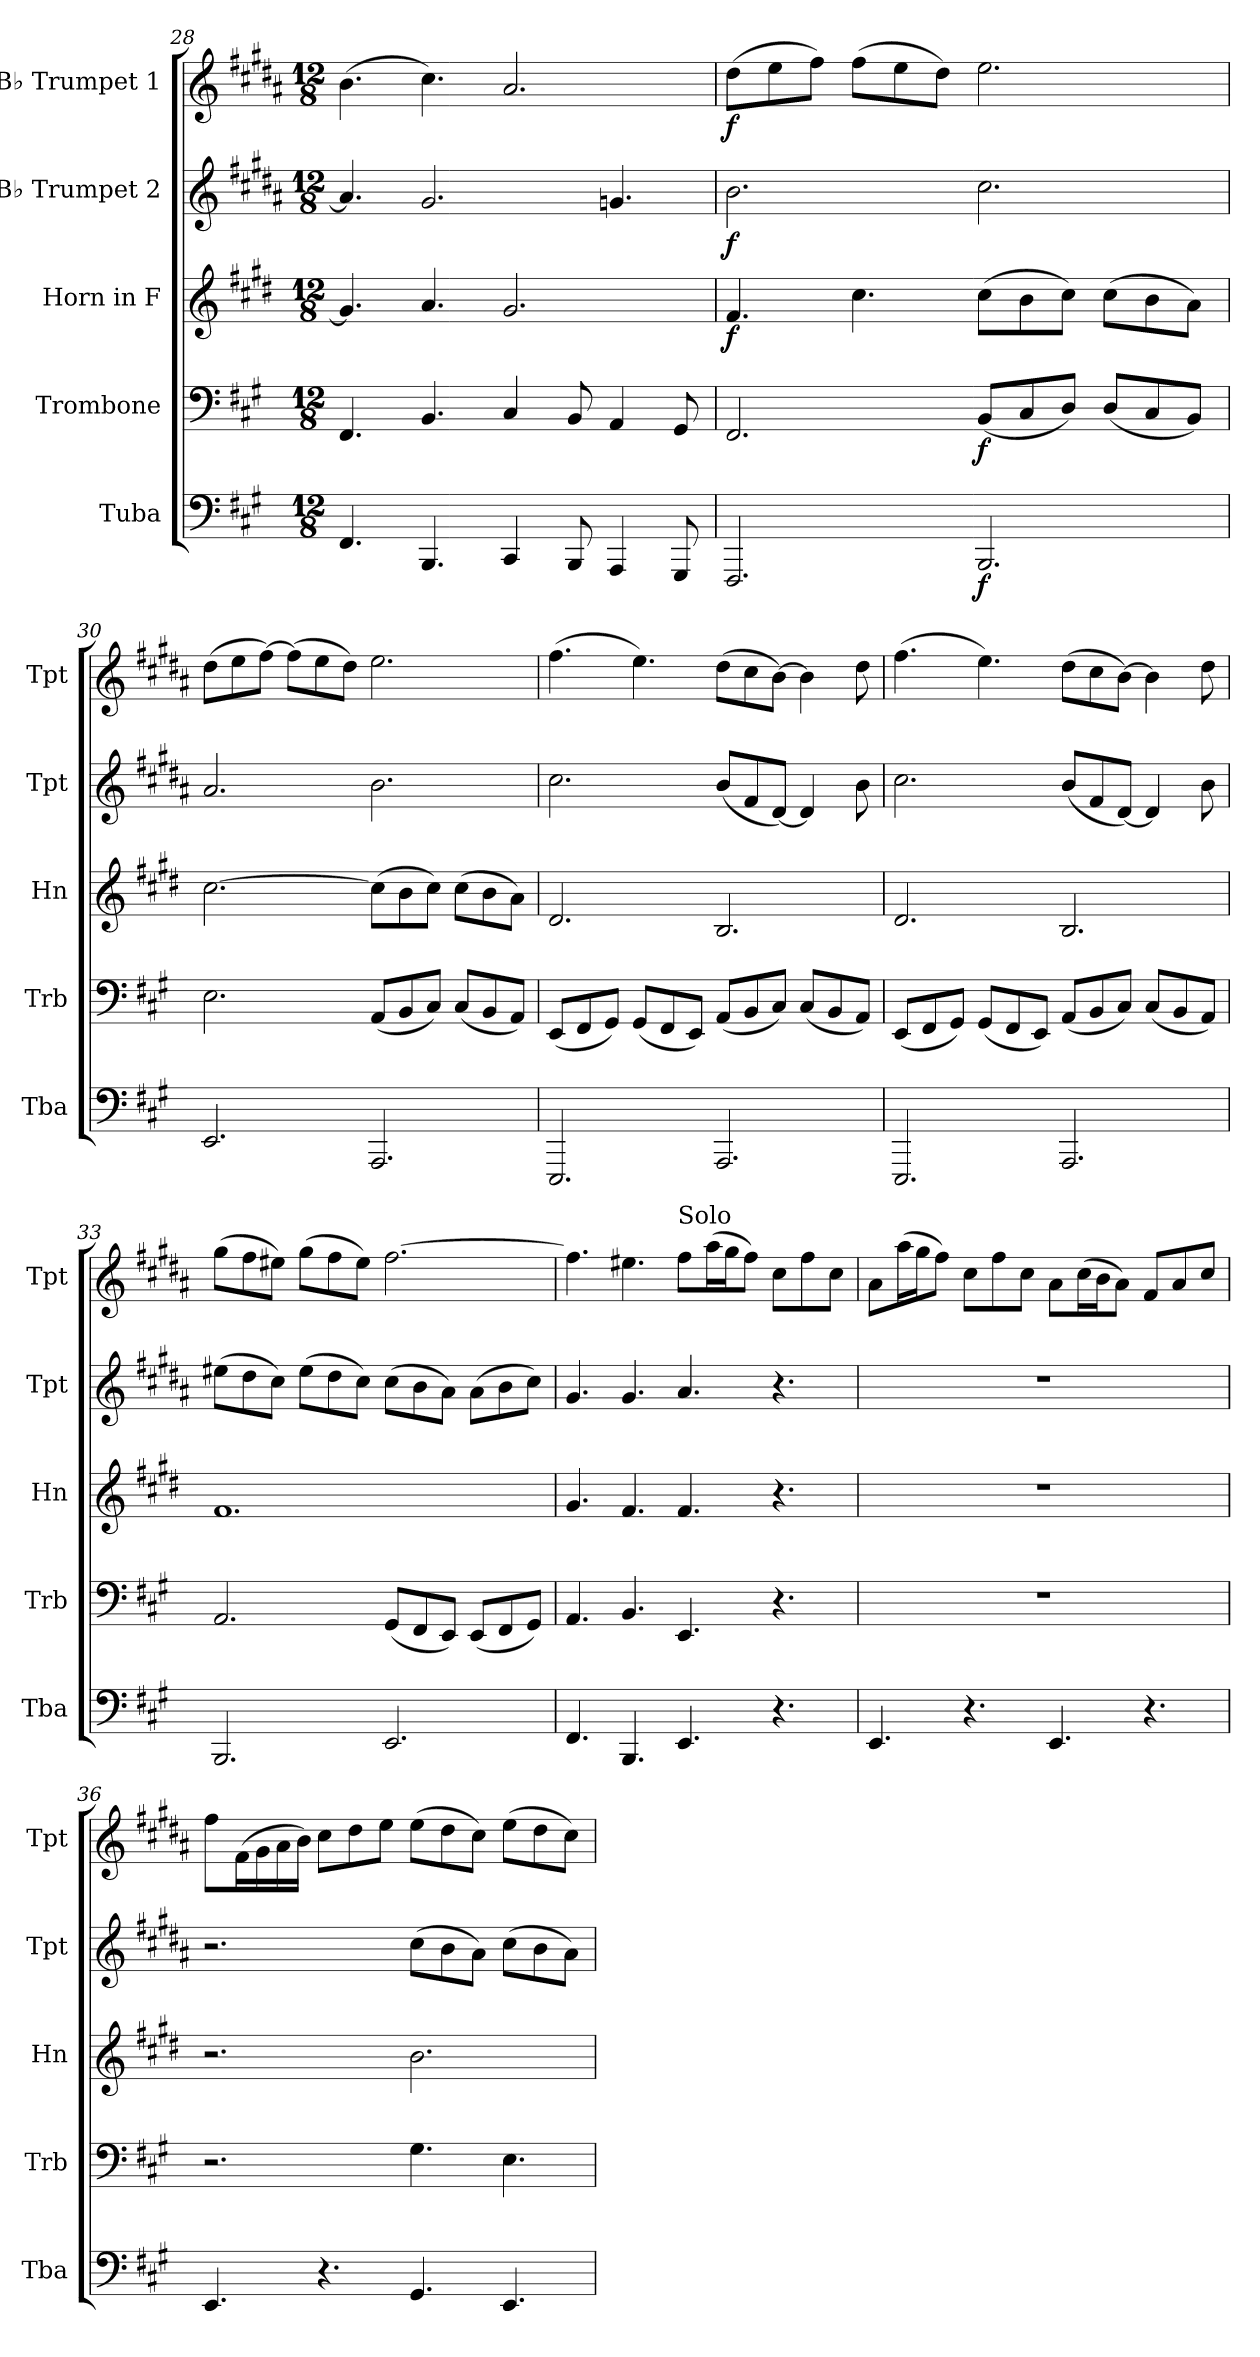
**kern	**dynam	**kern	**dynam	**kern	**dynam	**kern	**dynam	**kern	**dynam
*part5	*part5	*part4	*part4	*part3	*part3	*part2	*part2	*part1	*part1
*staff5	*staff5	*staff4	*staff4	*staff3	*staff3	*staff2	*staff2	*staff1	*staff1
*I"Tuba	*	*I"Trombone	*	*I"Horn in F	*	*I"B♭ Trumpet 2	*	*I"B♭ Trumpet 1	*
*I'Tba	*	*I'Trb	*	*I'Hn	*	*I'Tpt	*	*I'Tpt	*
*clefF4	*	*clefF4	*	*clefG2	*	*clefG2	*	*clefG2	*
*	*	*	*	*ITrd4c7	*	*ITrd1c2	*	*ITrd1c2	*
*k[f#c#g#]	*	*k[f#c#g#]	*	*k[f#c#g#]	*	*k[f#c#g#]	*	*k[f#c#g#]	*
*M12/8	*	*M12/8	*	*M12/8	*	*M12/8	*	*M12/8	*
=28	=28	=28	=28	=28	=28	=28	=28	=28	=28
4.FF#/	.	4.FF#/	.	4.c#/]	.	4.g#/]	.	(>4.a\	.
4.BBB/	.	4.BB/	.	4.d/	.	2.f#/	.	4.b\)	.
4CC#/	.	4C#/	.	2.c#/	.	.	.	2.g#/	.
8BBB/	.	8BB/	.	.	.	.	.	.	.
4AAA/	.	4AA/	.	.	.	4.fn/	.	.	.
8GGG#/	.	8GG#/	.	.	.	.	.	.	.
=29	=29	=29	=29	=29	=29	=29	=29	=29	=29
!	!	!	!	!	!LO:DY:b	!	!LO:DY:b	!	!LO:DY:b
2.FFF#/	.	2.FF#/	.	4.B/	f	2.a\	f	(>8cc#\L	f
.	.	.	.	.	.	.	.	8dd\	.
.	.	.	.	.	.	.	.	8ee\J)	.
.	.	.	.	4.f#\	.	.	.	(>8ee\L	.
.	.	.	.	.	.	.	.	8dd\	.
.	.	.	.	.	.	.	.	8cc#\J)	.
!	!LO:DY:b	!	!LO:DY:b	!	!	!	!	!	!
2.BBB/	f	(<8BB/L	f	(>8f#\L	.	2.b\	.	2.dd\	.
.	.	8C#/	.	8e\	.	.	.	.	.
.	.	8D/J)	.	8f#\J)	.	.	.	.	.
.	.	(<8D/L	.	(>8f#\L	.	.	.	.	.
.	.	8C#/	.	8e\	.	.	.	.	.
.	.	8BB/J)	.	8d\J)	.	.	.	.	.
=30	=30	=30	=30	=30	=30	=30	=30	=30	=30
2.EE/	.	2.E\	.	[2.f#\	.	2.g#/	.	(>8cc#\L	.
.	.	.	.	.	.	.	.	8dd\	.
.	.	.	.	.	.	.	.	[8ee\J)	.
.	.	.	.	.	.	.	.	(>8ee\L]	.
.	.	.	.	.	.	.	.	8dd\	.
.	.	.	.	.	.	.	.	8cc#\J)	.
2.AAA/	.	(<8AA/L	.	(>8f#\L]	.	2.a\	.	2.dd\	.
.	.	8BB/	.	8e\	.	.	.	.	.
.	.	8C#/J)	.	8f#\J)	.	.	.	.	.
.	.	(<8C#/L	.	(>8f#\L	.	.	.	.	.
.	.	8BB/	.	8e\	.	.	.	.	.
.	.	8AA/J)	.	8d\J)	.	.	.	.	.
!!LO:PB:g=z
=31	=31	=31	=31	=31	=31	=31	=31	=31	=31
2.EEE/	.	(<8EE/L	.	2.G#/	.	2.b\	.	(>4.ee\	.
.	.	8FF#/	.	.	.	.	.	.	.
.	.	8GG#/J)	.	.	.	.	.	.	.
.	.	(<8GG#/L	.	.	.	.	.	4.dd\)	.
.	.	8FF#/	.	.	.	.	.	.	.
.	.	8EE/J)	.	.	.	.	.	.	.
2.AAA/	.	(<8AA/L	.	2.E/	.	(<8a/L	.	(>8cc#\L	.
.	.	8BB/	.	.	.	8e/	.	8b\	.
.	.	8C#/J)	.	.	.	[8c#/J)	.	[8a\J)	.
.	.	(<8C#/L	.	.	.	4c#/]	.	4a\]	.
.	.	8BB/	.	.	.	.	.	.	.
.	.	8AA/J)	.	.	.	8a\	.	8cc#\	.
=32	=32	=32	=32	=32	=32	=32	=32	=32	=32
2.EEE/	.	(<8EE/L	.	2.G#/	.	2.b\	.	(>4.ee\	.
.	.	8FF#/	.	.	.	.	.	.	.
.	.	8GG#/J)	.	.	.	.	.	.	.
.	.	(<8GG#/L	.	.	.	.	.	4.dd\)	.
.	.	8FF#/	.	.	.	.	.	.	.
.	.	8EE/J)	.	.	.	.	.	.	.
2.AAA/	.	(<8AA/L	.	2.E/	.	(<8a/L	.	(>8cc#\L	.
.	.	8BB/	.	.	.	8e/	.	8b\	.
.	.	8C#/J)	.	.	.	[8c#/J)	.	[8a\J)	.
.	.	(<8C#/L	.	.	.	4c#/]	.	4a\]	.
.	.	8BB/	.	.	.	.	.	.	.
.	.	8AA/J)	.	.	.	8a\	.	8cc#\	.
=33	=33	=33	=33	=33	=33	=33	=33	=33	=33
2.BBB/	.	2.AA/	.	1.B	.	(>8dd#X\L	.	(>8ff#\L	.
.	.	.	.	.	.	8cc#\	.	8ee\	.
.	.	.	.	.	.	8b\J)	.	8dd#X\J)	.
.	.	.	.	.	.	(>8dd#\L	.	(>8ff#\L	.
.	.	.	.	.	.	8cc#\	.	8ee\	.
.	.	.	.	.	.	8b\J)	.	8dd#\J)	.
2.EE/	.	(<8GG#/L	.	.	.	(>8b\L	.	[2.ee\	.
.	.	8FF#/	.	.	.	8a\	.	.	.
.	.	8EE/J)	.	.	.	8g#\J)	.	.	.
.	.	(<8EE/L	.	.	.	(>8g#\L	.	.	.
.	.	8FF#/	.	.	.	8a\	.	.	.
.	.	8GG#/J)	.	.	.	8b\J)	.	.	.
!!LO:LB:g=z
=34	=34	=34	=34	=34	=34	=34	=34	=34	=34
4.FF#/	.	4.AA/	.	4.c#/	.	4.f#/	.	4.ee\]	.
4.BBB/	.	4.BB/	.	4.B/	.	4.f#/	.	4.dd#X\	.
!	!	!	!	!	!	!	!	!LO:TX:a:t=Solo	!
4.EE/	.	4.EE/	.	4.B/	.	4.g#/	.	8ee\L	.
.	.	.	.	.	.	.	.	(>16gg#\L	.
.	.	.	.	.	.	.	.	16ff#\J	.
.	.	.	.	.	.	.	.	8ee\J)	.
4.r	.	4.r	.	4.r	.	4.r	.	8b\L	.
.	.	.	.	.	.	.	.	8ee\	.
.	.	.	.	.	.	.	.	8b\J	.
=35	=35	=35	=35	=35	=35	=35	=35	=35	=35
4.EE/	.	1.r	.	1.r	.	1.r	.	8g#\L	.
.	.	.	.	.	.	.	.	(>16gg#\L	.
.	.	.	.	.	.	.	.	16ff#\J	.
.	.	.	.	.	.	.	.	8ee\J)	.
4.r	.	.	.	.	.	.	.	8b\L	.
.	.	.	.	.	.	.	.	8ee\	.
.	.	.	.	.	.	.	.	8b\J	.
4.EE/	.	.	.	.	.	.	.	8g#\L	.
.	.	.	.	.	.	.	.	(>16b\L	.
.	.	.	.	.	.	.	.	16a\J	.
.	.	.	.	.	.	.	.	8g#\J)	.
4.r	.	.	.	.	.	.	.	8e/L	.
.	.	.	.	.	.	.	.	8g#/	.
.	.	.	.	.	.	.	.	8b/J	.
=36	=36	=36	=36	=36	=36	=36	=36	=36	=36
4.EE/	.	2.r	.	2.r	.	2.r	.	8ee\L	.
.	.	.	.	.	.	.	.	(>16e\L	.
.	.	.	.	.	.	.	.	16f#\	.
.	.	.	.	.	.	.	.	16g#\	.
.	.	.	.	.	.	.	.	16a\JJ)	.
4.r	.	.	.	.	.	.	.	8b\L	.
.	.	.	.	.	.	.	.	8cc#\	.
.	.	.	.	.	.	.	.	8dd\J	.
4.GG#/	.	4.G#\	.	2.e\	.	(>8b\L	.	(>8dd\L	.
.	.	.	.	.	.	8a\	.	8cc#\	.
.	.	.	.	.	.	8g#\J)	.	8b\J)	.
4.EE/	.	4.E\	.	.	.	(>8b\L	.	(>8dd\L	.
.	.	.	.	.	.	8a\	.	8cc#\	.
.	.	.	.	.	.	8g#\J)	.	8b\J)	.
=	=	=	=	=	=	=	=	=	=
*-	*-	*-	*-	*-	*-	*-	*-	*-	*-
